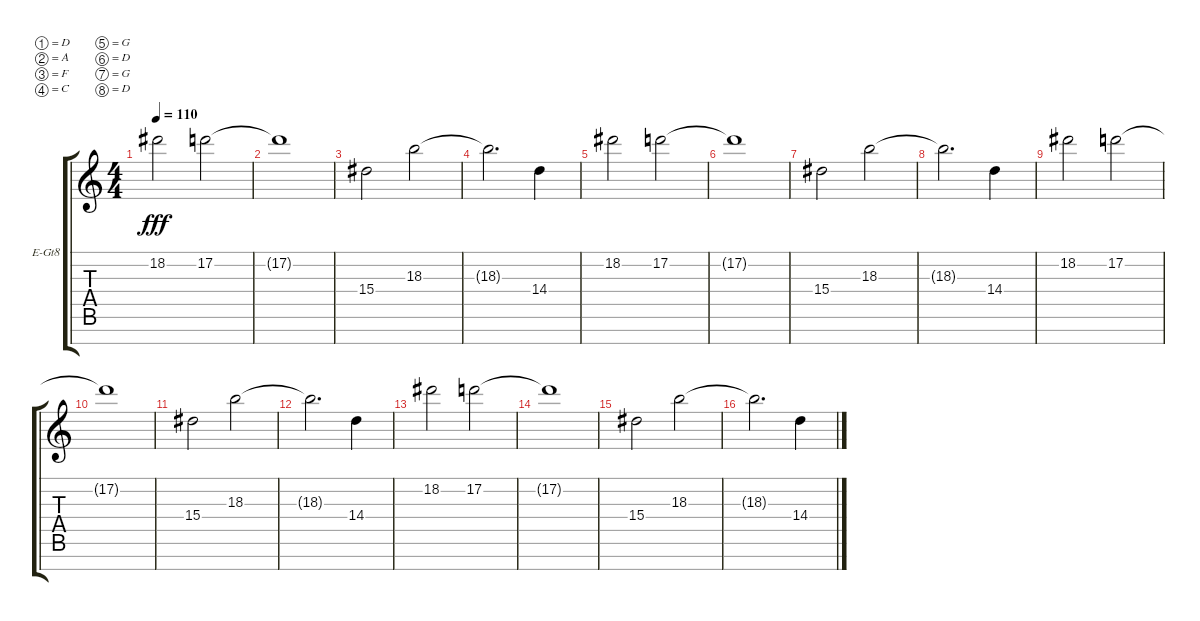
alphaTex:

\bracketExtendMode groupsimilarinstruments
\firstSystemTrackNameOrientation horizontal
\otherSystemsTrackNameOrientation horizontal
\track ("Reverb" "E-Gt8") {instrument overdrivenguitar}
\staff {score tabs}
\tuning (D4 A3 F3 C3 G2 D2 G1 D1)
\ts (4 4)
\tempo 110
\clef g2
\ks c
18.2.2{dy fff} 17.2.2 |
17.2{t}.1 |
15.4.2 18.3.2 |
18.3{t}.2{d} 14.4.4 |
18.2.2 17.2.2 |
17.2{t}.1 |
15.4.2 18.3.2 |
18.3{t}.2{d} 14.4.4 |
18.2.2 17.2.2 |
17.2{t}.1 |
15.4.2 18.3.2 |
18.3{t}.2{d} 14.4.4 |
18.2.2 17.2.2 |
17.2{t}.1 |
15.4.2 18.3.2 |
18.3{t}.2{d} 14.4.4
